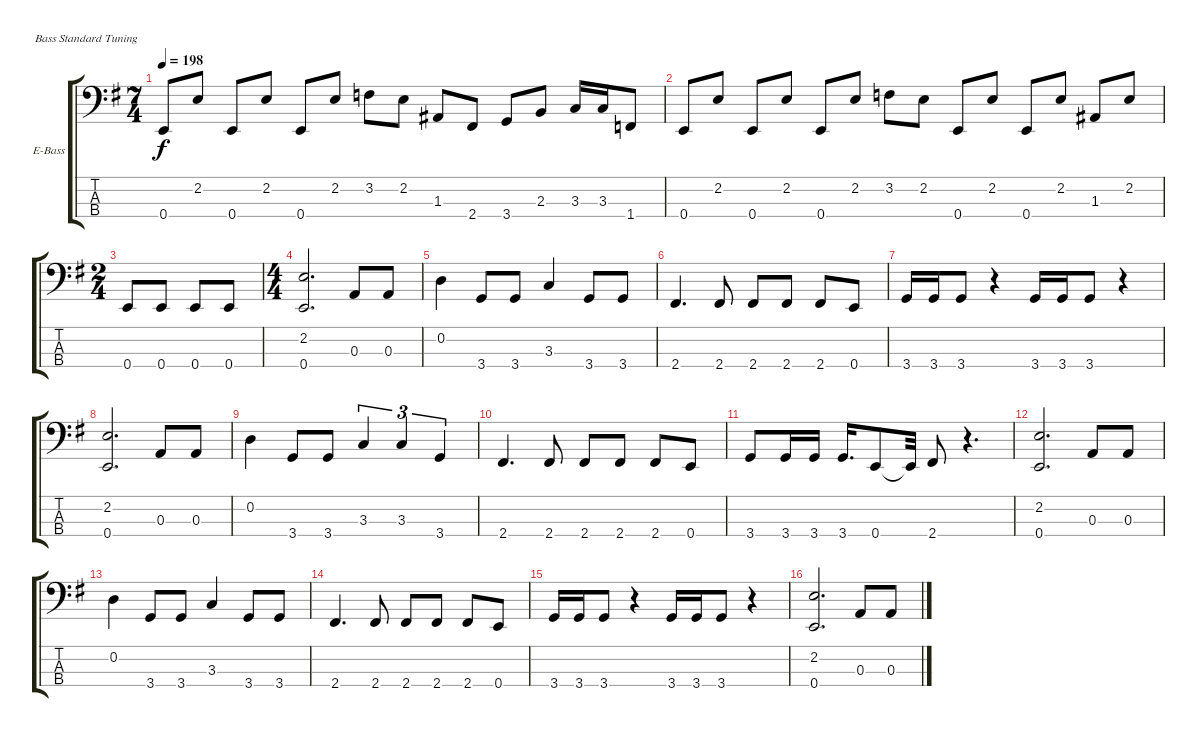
\defaultSystemsLayout 4
\bracketExtendMode groupsimilarinstruments
\firstSystemTrackNameOrientation horizontal
\otherSystemsTrackNameOrientation horizontal
\track ("Bass" "E-Bass") {instrument electricbassfinger}
\staff {score tabs}
\tuning (G2 D2 A1 E1)
\ts (7 4)
\tempo 198
\clef f4
\ks g
0.4.8{dy f} 2.2.8 0.4.8 2.2.8 0.4.8 2.2.8 3.2.8 2.2.8 1.3.8 2.4.8 3.4.8 2.3.8 3.3.16 3.3.16 1.4.8 |
0.4.8 2.2.8 0.4.8 2.2.8 0.4.8 2.2.8 3.2.8 2.2.8 0.4.8 2.2.8 0.4.8 2.2.8 1.3.8 2.2.8 |
\ts (2 4)
0.4.8 0.4.8 0.4.8 0.4.8 |
\ts (4 4)
(2.2 0.4).2{d} 0.3.8 0.3.8 |
0.2.4 3.4.8 3.4.8 3.3.4 3.4.8 3.4.8 |
2.4.4{d} 2.4.8 2.4.8 2.4.8 2.4.8 0.4.8 |
3.4.16 3.4.16 3.4.8 r.4 3.4.16 3.4.16 3.4.8 r.4 |
(2.2 0.4).2{d} 0.3.8 0.3.8 |
0.2.4 3.4.8 3.4.8 3.3.4{tu (3 2)} 3.3.4{tu (3 2)} 3.4.4{tu (3 2)} |
2.4.4{d} 2.4.8 2.4.8 2.4.8 2.4.8 0.4.8 |
3.4.8 3.4.16 3.4.16 3.4.16{d} 0.4.8 0.4{t}.32 2.4.8 r.4{d} |
(2.2 0.4).2{d} 0.3.8 0.3.8 |
0.2.4 3.4.8 3.4.8 3.3.4 3.4.8 3.4.8 |
2.4.4{d} 2.4.8 2.4.8 2.4.8 2.4.8 0.4.8 |
3.4.16 3.4.16 3.4.8 r.4 3.4.16 3.4.16 3.4.8 r.4 |
(2.2 0.4).2{d} 0.3.8 0.3.8
